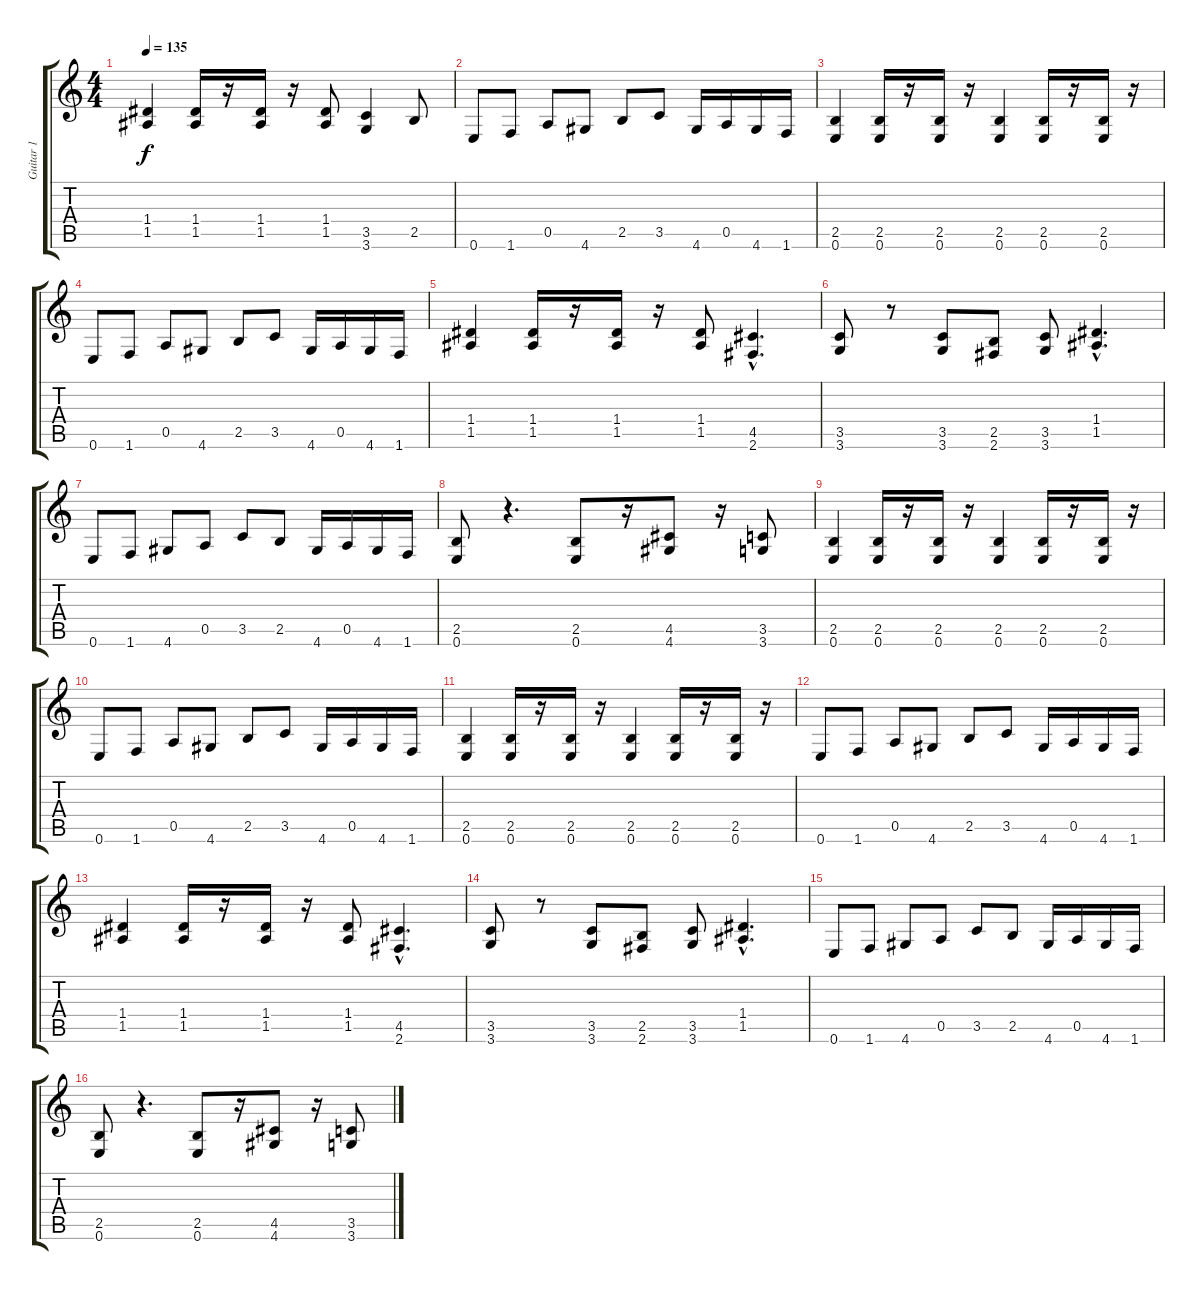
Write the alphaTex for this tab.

\track ("Guitar 1" "Guitar 1") {instrument overdrivenguitar}
\staff {score tabs}
\tuning (E4 B3 G3 D3 A2 E2) {hide}
\ts (4 4)
\tempo 135
\clef g2
\ks c
(1.4 1.5).4{dy f} (1.4 1.5).16 r.16 (1.4 1.5).16 r.16 (1.4 1.5).8 (3.5 3.6).4 2.5.8 |
0.6.8 1.6.8 0.5.8 4.6.8 2.5.8 3.5.8 4.6.16 0.5.16 4.6.16 1.6.16 |
(2.5 0.6).4 (2.5 0.6).16 r.16 (2.5 0.6).16 r.16 (2.5 0.6).4 (2.5 0.6).16 r.16 (2.5 0.6).16 r.16 |
0.6.8 1.6.8 0.5.8 4.6.8 2.5.8 3.5.8 4.6.16 0.5.16 4.6.16 1.6.16 |
(1.4 1.5).4 (1.4 1.5).16 r.16 (1.4 1.5).16 r.16 (1.4 1.5).8 (4.5{hac} 2.6{hac}).4{d} |
(3.5 3.6).8 r.8 (3.5 3.6).8 (2.5 2.6).8 (3.5 3.6).8 (1.4{hac} 1.5{hac}).4{d} |
0.6.8 1.6.8 4.6.8 0.5.8 3.5.8 2.5.8 4.6.16 0.5.16 4.6.16 1.6.16 |
(2.5 0.6).8 r.4{d} (2.5 0.6).8 r.16 (4.5 4.6).8 r.16 (3.5 3.6).8 |
(2.5 0.6).4 (2.5 0.6).16 r.16 (2.5 0.6).16 r.16 (2.5 0.6).4 (2.5 0.6).16 r.16 (2.5 0.6).16 r.16 |
0.6.8 1.6.8 0.5.8 4.6.8 2.5.8 3.5.8 4.6.16 0.5.16 4.6.16 1.6.16 |
(2.5 0.6).4 (2.5 0.6).16 r.16 (2.5 0.6).16 r.16 (2.5 0.6).4 (2.5 0.6).16 r.16 (2.5 0.6).16 r.16 |
0.6.8 1.6.8 0.5.8 4.6.8 2.5.8 3.5.8 4.6.16 0.5.16 4.6.16 1.6.16 |
(1.4 1.5).4 (1.4 1.5).16 r.16 (1.4 1.5).16 r.16 (1.4 1.5).8 (4.5{hac} 2.6{hac}).4{d} |
(3.5 3.6).8 r.8 (3.5 3.6).8 (2.5 2.6).8 (3.5 3.6).8 (1.4{hac} 1.5{hac}).4{d} |
0.6.8 1.6.8 4.6.8 0.5.8 3.5.8 2.5.8 4.6.16 0.5.16 4.6.16 1.6.16 |
(2.5 0.6).8 r.4{d} (2.5 0.6).8 r.16 (4.5 4.6).8 r.16 (3.5 3.6).8
